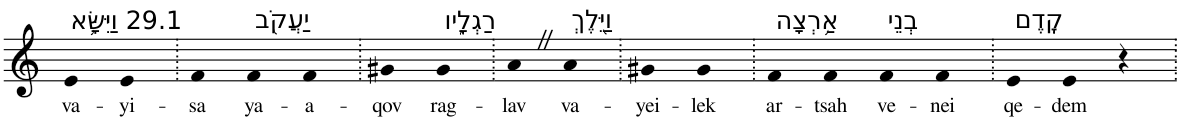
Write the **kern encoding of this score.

**kern	**text
*part1	*part1
*staff1	*staff1
*I"Piano	*
*I'Pno	*
*clefG2	*
*k[]	*
=1	=1
!LO:TX:a:t=29.1 וַיִּשָּׂ֥א	!
!	!LO:LY:b
4e	va-
!	!LO:LY:b
4e	-yi-
=2.	=2.
!	!LO:LY:b
4f	-sa
!LO:TX:a:t=יַעֲקֹ֖ב	!
!	!LO:LY:b
4f	ya-
!	!LO:LY:b
4f	-a-
=3.	=3.
!	!LO:LY:b
4g#X	-qov
!LO:TX:a:t=רַגְלָ֑יו	!
!	!LO:LY:b
4g#	rag-
=4.	=4.
!	!LO:LY:b
4aZ	-lav
!LO:TX:a:t=וַיֵּ֖לֶךְ	!
!	!LO:LY:b
4a	va-
=5.	=5.
!	!LO:LY:b
4g#X	-yei-
!	!LO:LY:b
4g#	-lek
=6.	=6.
!LO:TX:a:t=אַ֥רְצָה	!
!	!LO:LY:b
4f	ar-
!	!LO:LY:b
4f	-tsah
!LO:TX:a:t=בְנֵי	!
!	!LO:LY:b
4f	ve-
!	!LO:LY:b
4f	-nei
=7.	=7.
!LO:TX:a:t=קֶֽדֶם	!
!	!LO:LY:b
4e	qe-
!	!LO:LY:b
4e	-dem
4r	.
=.	=.
*-	*-
